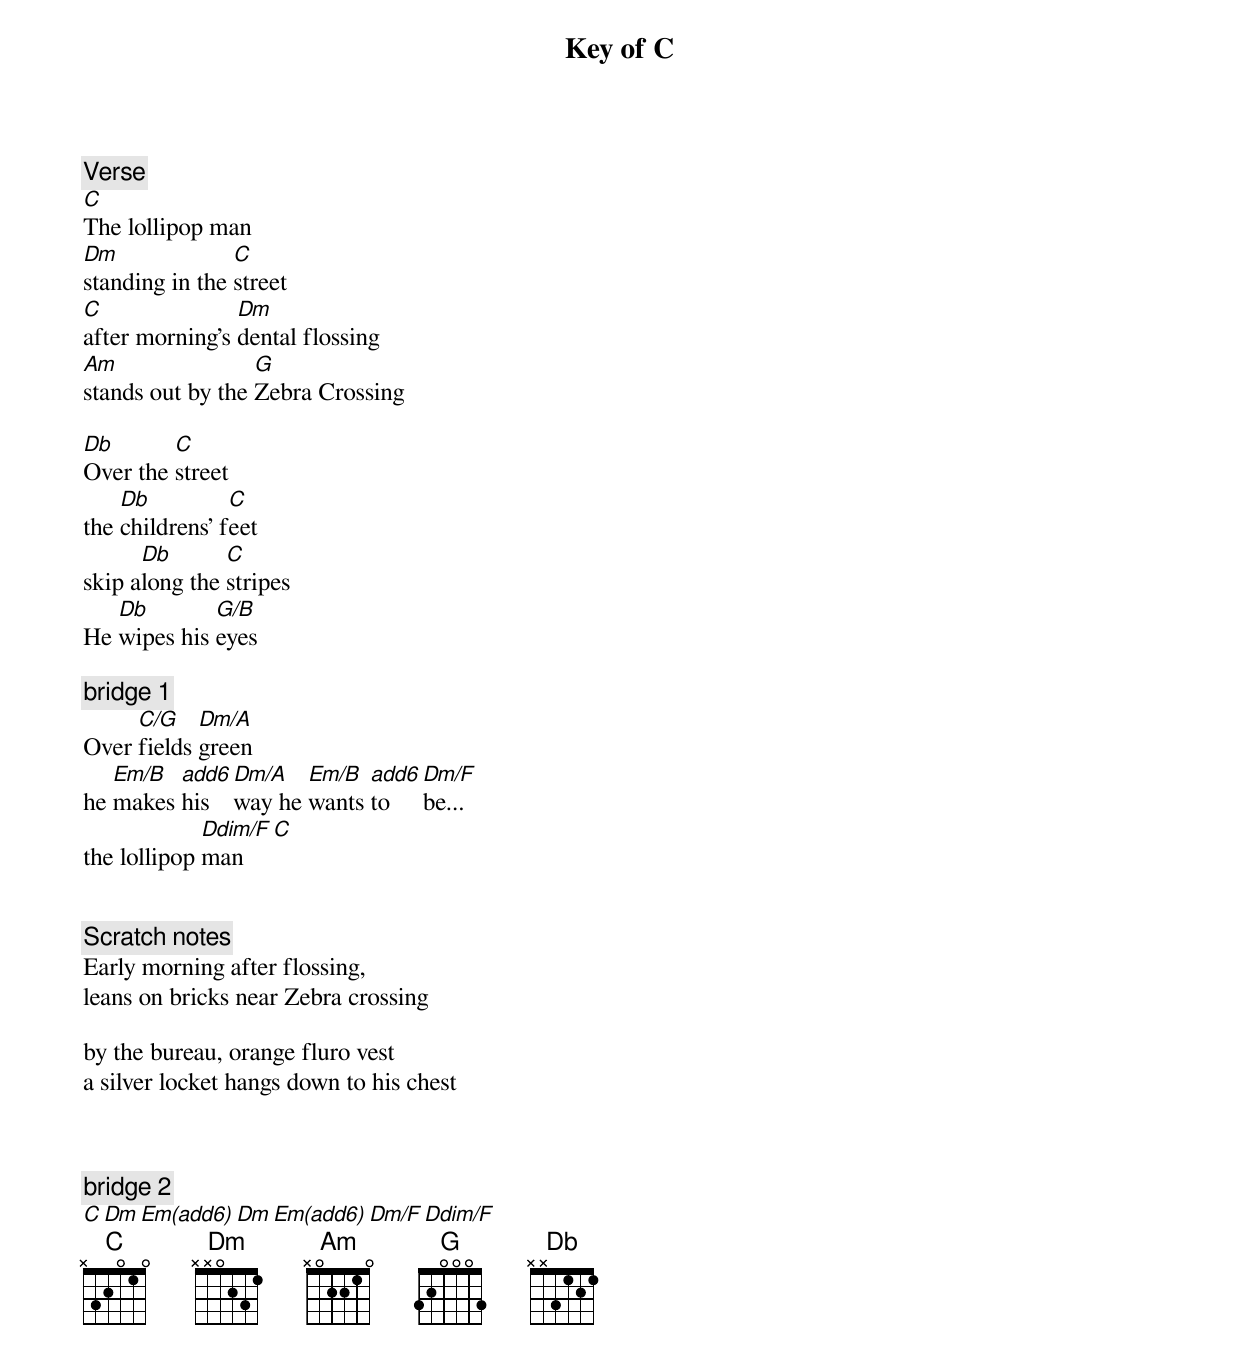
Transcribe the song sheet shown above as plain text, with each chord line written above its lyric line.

Key of C

[Verse]
C
The lollipop man
Dm              C
standing in the street
C               Dm
after morning's dental flossing
Am                G
stands out by the Zebra Crossing

Db       C
Over the street
    Db          C
the childrens' feet
      Db       C
skip along the stripes
   Db        G/B
He wipes his eyes

[bridge 1]
     C/G    Dm/A
Over fields green
   Em/B  add6 Dm/A   Em/B  add6 Dm/F
he makes his  way he wants to   be...
             Ddim/F        C
the lollipop man


[Scratch notes]
Early morning after flossing,
leans on bricks near Zebra crossing

by the bureau, orange fluro vest
a silver locket hangs down to his chest



[bridge 2]
C Dm Em(add6) Dm Em(add6) Dm/F Ddim/F
